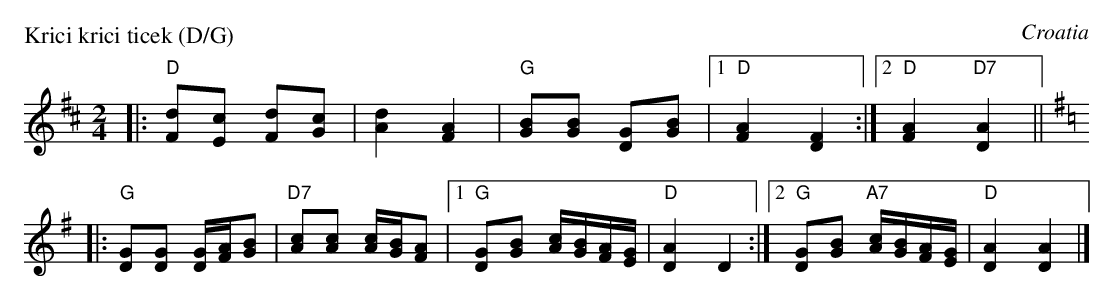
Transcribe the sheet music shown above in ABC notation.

X:1
P: Krici krici ticek (D/G)
O: Croatia
M: 2/4
L: 1/8
K: D
|: "D"[dF][cE] [dF][cG] \
| [d2A2] [A2F2] \
| "G"[BG][BG] [GD][BG] \
|1 "D"[A2F2] [F2D2] \
:|2 "D"[A2F2] "D7"[A2D2] || [K:G]
|: "G"[GD][GD] [G/D/][A/F/][BG] \
| "D7"[cA][cA] [c/A/][B/G/][AF] \
|1 "G"[GD][BG] [c/A/][B/G/][A/F/][G/E/] \
| "D"[A2D2] [D2] \
:|2 "G"[GD][BG] "A7"[c/A/][B/G/][A/F/][G/E] \
| "D"[A2D2] [A2D2] |]
